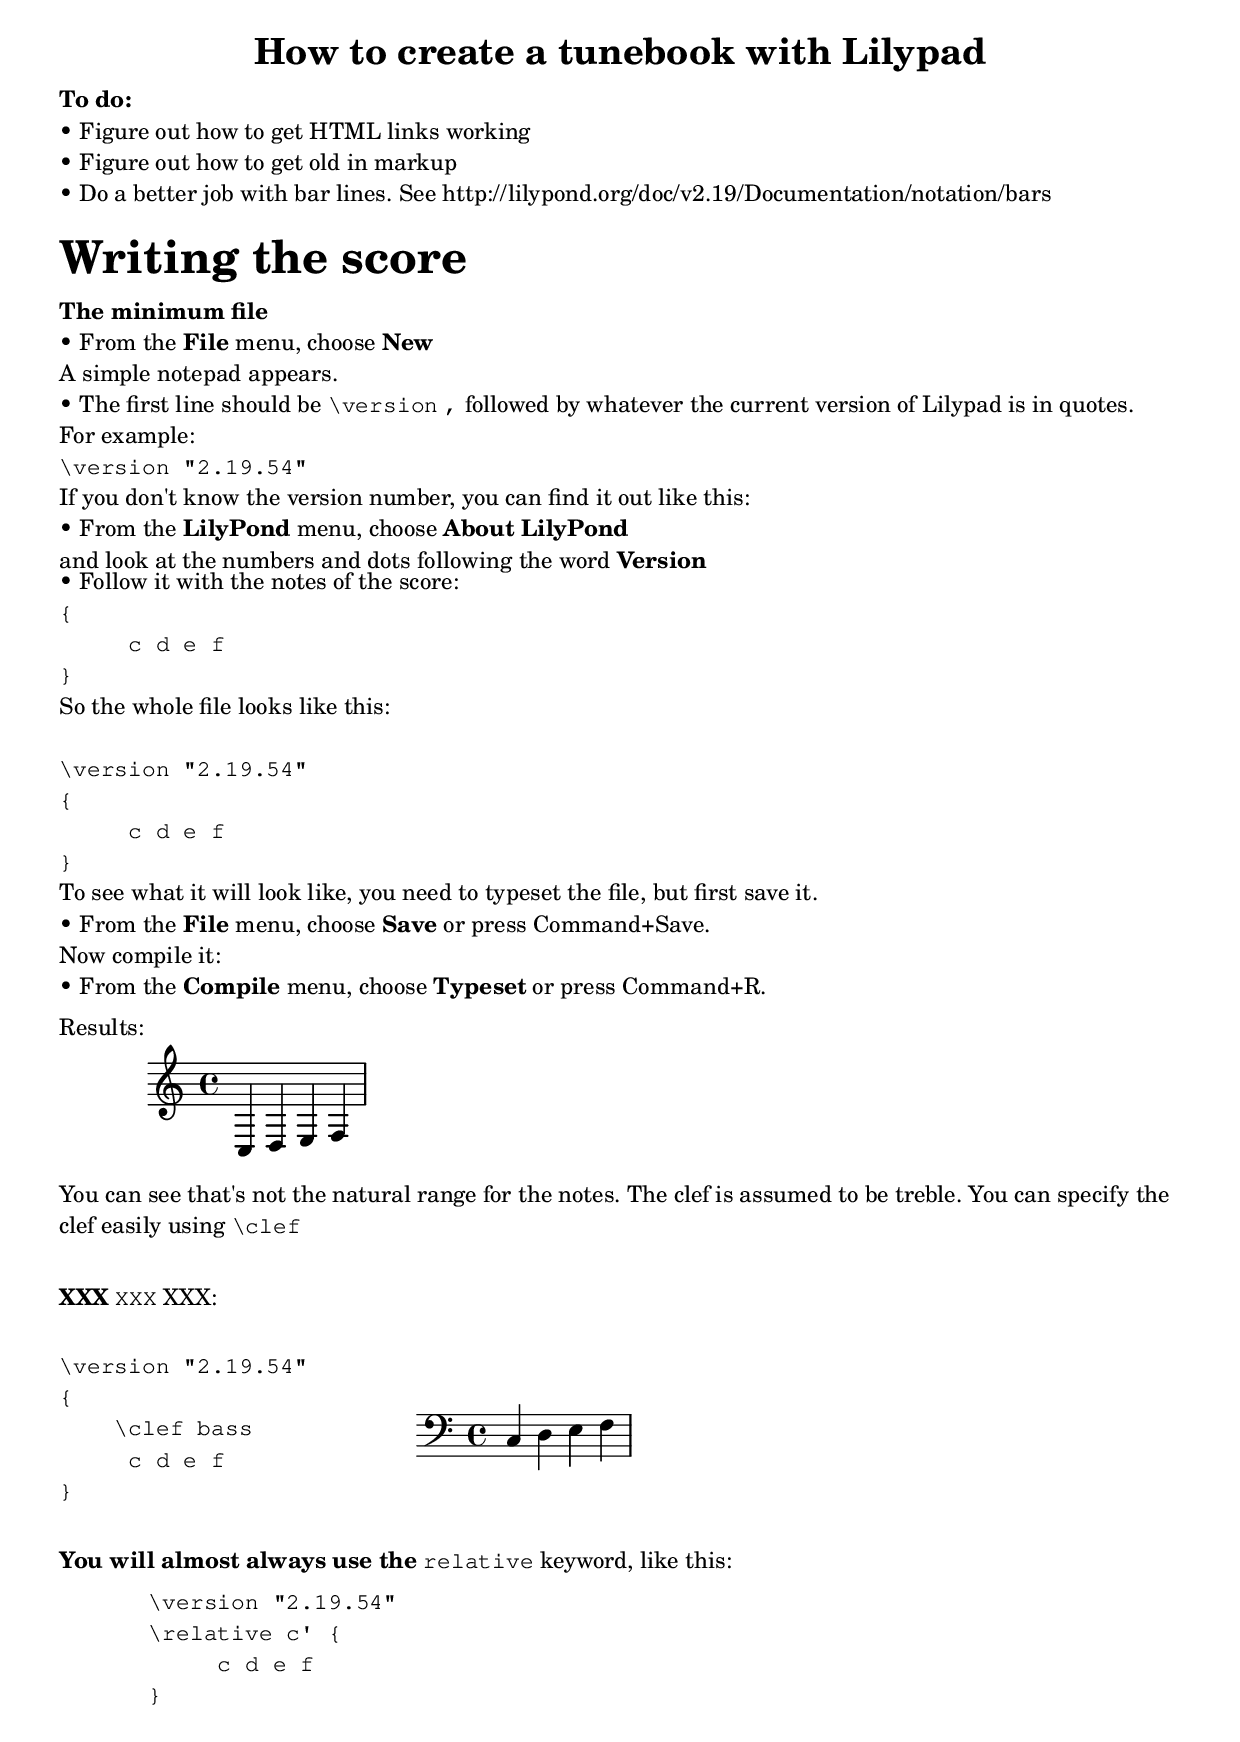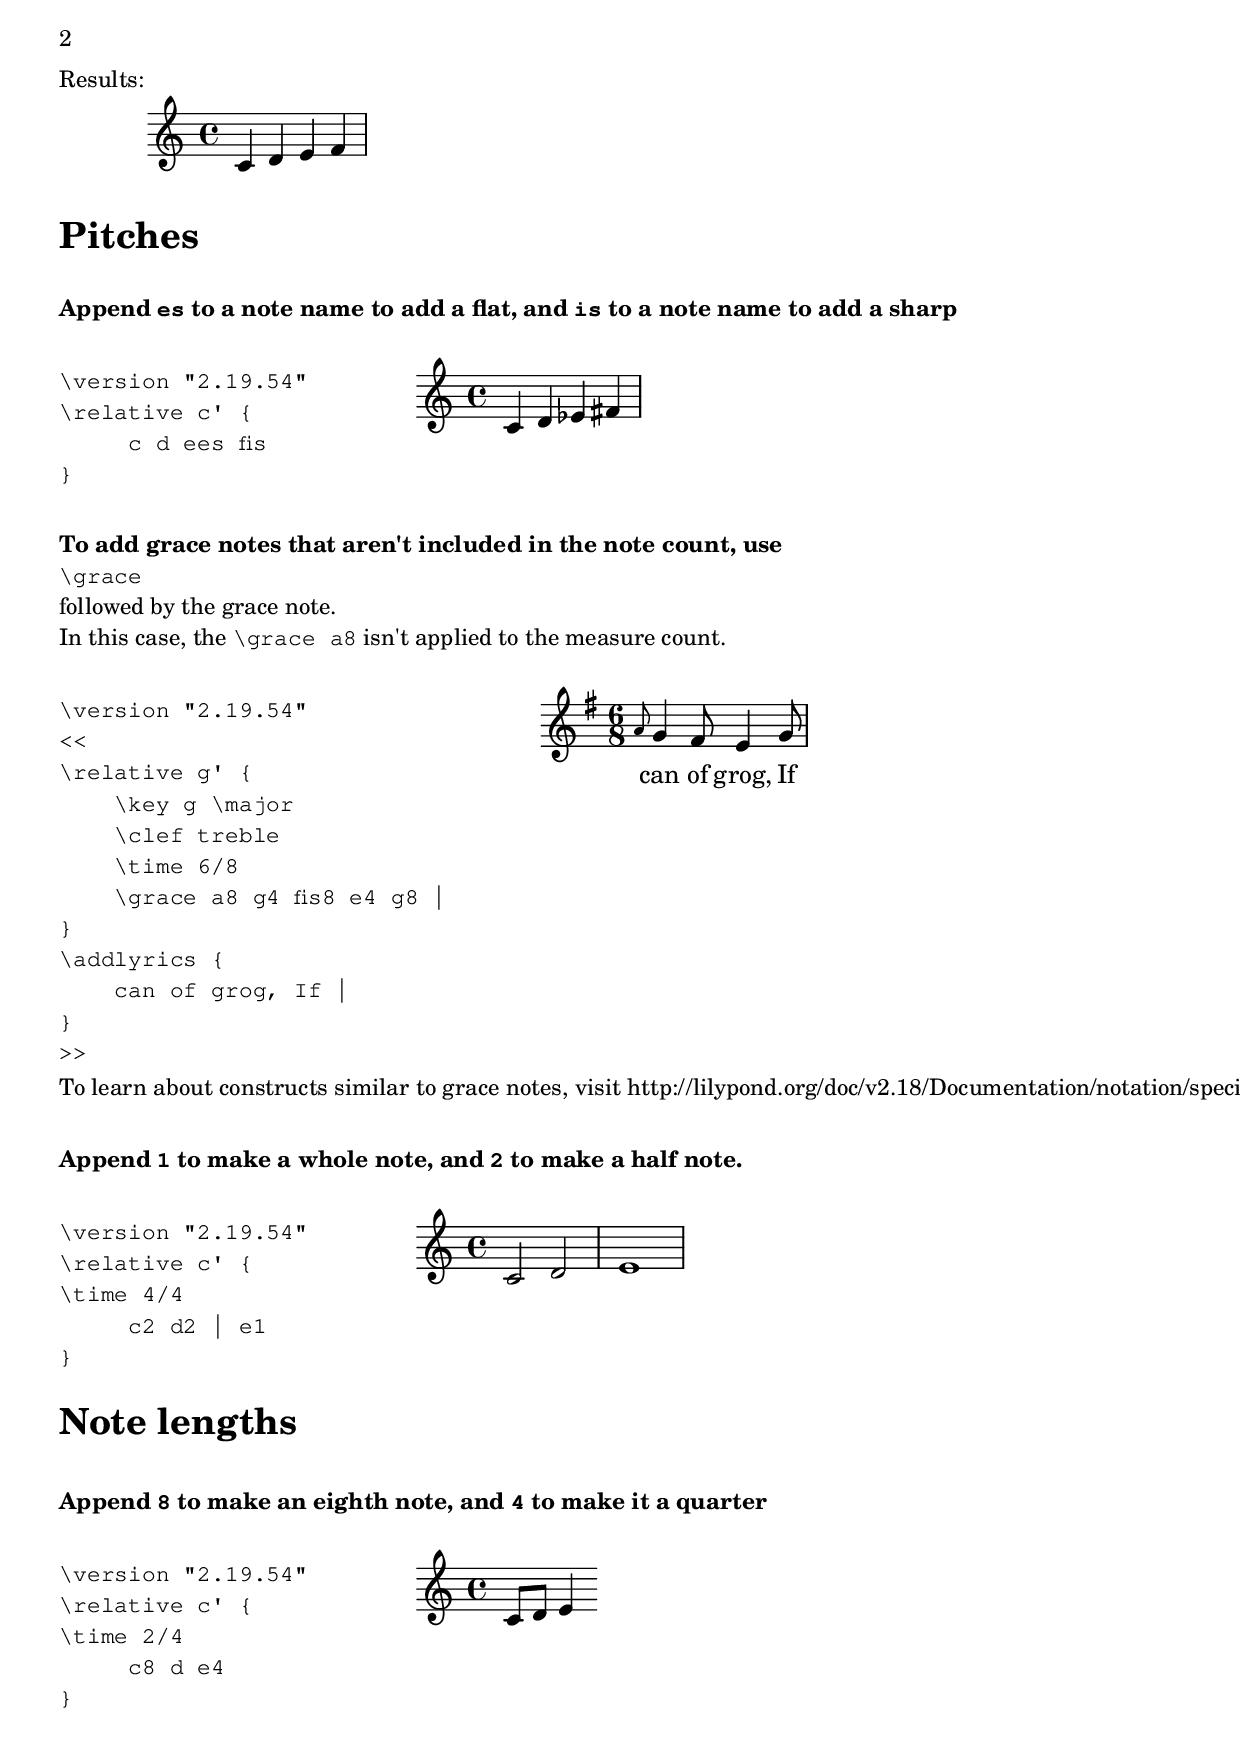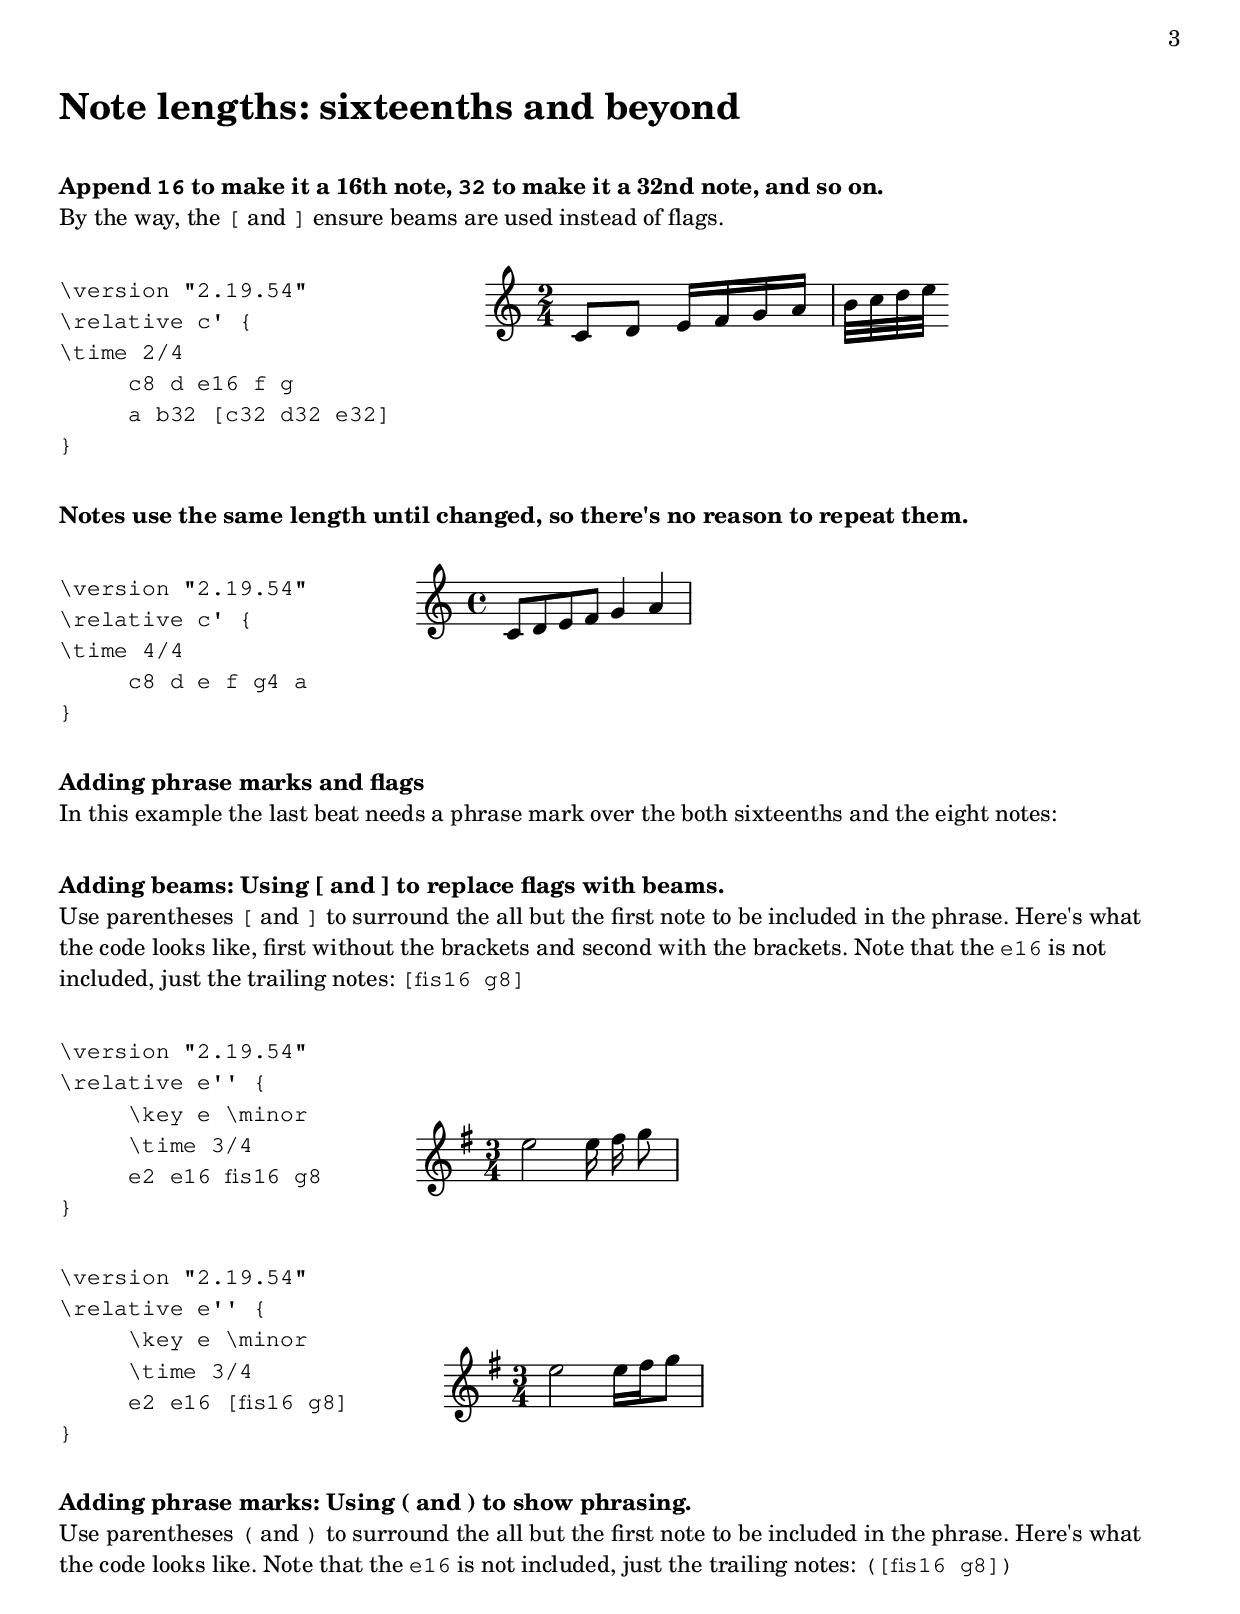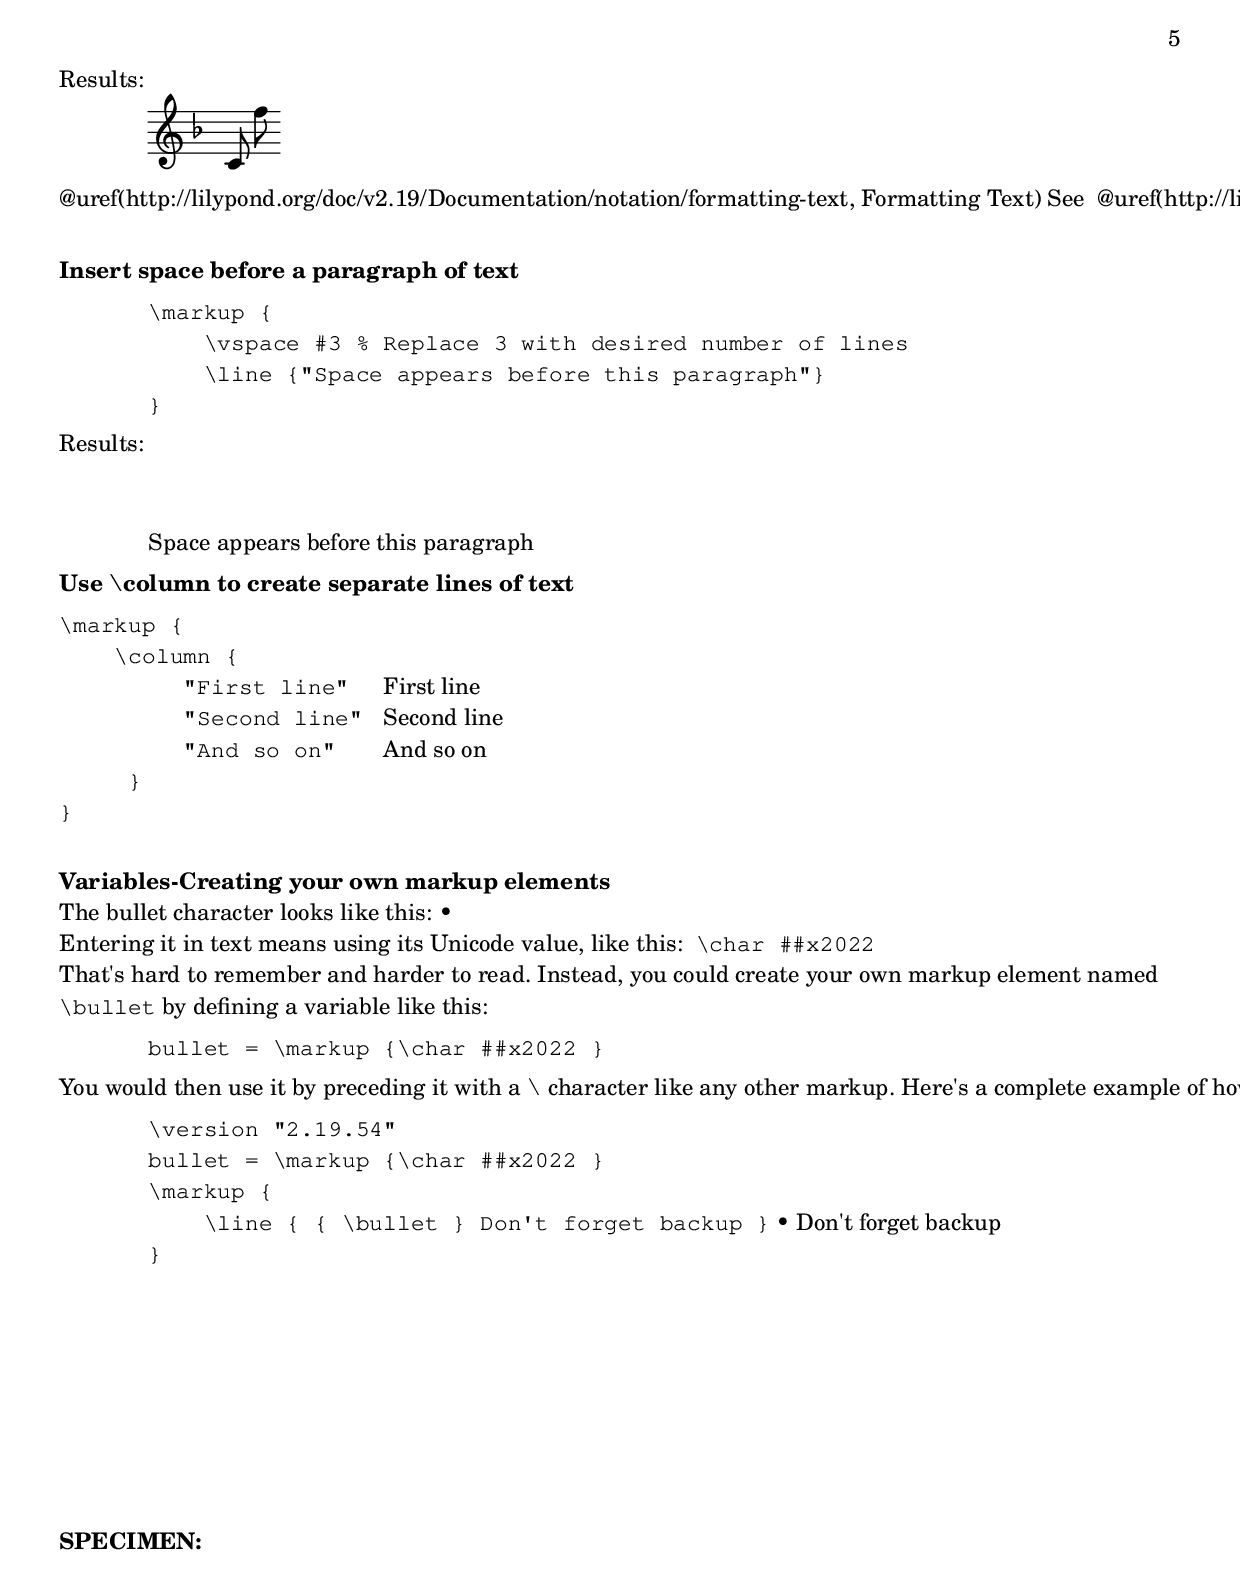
% Minimum Lilypad version required for the non-music variables feature
% \include "settings.ly"

\header {
  	title = "How to create a tunebook with Lilypad"
}

bullet = \markup { \char ##x2022 }

%{ ***********************************
   * MULTILINE COMMENT TEMPLATE
   * 
   ********************************* 
%}


%{ ***********************************
   * TEMPLATE for score inside markup
   * Using 2-column format
   ***********************************
%{ ***********************************
   * 
   * 
   * 
   ********************************* 
%}

%{ ***********************************

\markup {
	\vspace #2
	\wordwrap \bold { "XXX" } 
	\wordwrap { A note about
		\typewriter {"\\XX"} {":"}
	}
}

\markup {
	\vspace #1
	\column {
		\hspace #8 \column \typewriter {
			"\\version \"2.19.54\" "  
			"<<"
			"\\relative g' {"
			"    \\key g \\major"
			"    \\clef treble"
			"    \\time 6/8"
			"    \\grace a8 g4 fis8 e4 g8 |"
			"}"
			"\\addlyrics {"
			"    W X Y, Z |"
			"}"
			">>"
		}
	}
	\column {
		\line { " " }
		\line { " " }
		\line { " " }
		\line { " " }
		\line { " " }
		\score {
			<<
			\relative g' {
				\key g \major
				\clef treble
				\time 6/8
				\grace a8 g4 fis8 e4 g8 |
			}
			\addlyrics {
				W X Y, Z |
			}
			>>
		}
	}	
}

\markup {
	\vspace #1
	\line {"To XXX, visit http:XXX"}
}

*********************************** %}


\markup {
	\vspace #1
	\column {
		\line \bold { "To do:" } 
		\wordwrap {  { \bullet } Figure out how to get HTML links working }
		\wordwrap {  { \bullet } Figure out how to get old in markup }
		\wordwrap {  { \bullet } Do a better job with bar lines. See http://lilypond.org/doc/v2.19/Documentation/notation/bars  }
	}

}



%{ ***********************************
   * 
   * WRITING THE SCORE 1.
   * 
   *********************************** 
%}

\markup {
	\vspace #2
	\fontsize #6
	\line \bold { "Writing the score" } 
}


\markup {
	\vspace #1
	\column {
		\bold { "The minimum file" } 
		\line {  { \bullet } "From the" \bold { File } "menu, choose" \bold "New" }
		"A simple notepad appears."

		\wordwrap {  { \bullet } "The first line should be" \typewriter { "\\version",} followed by whatever the current version of Lilypad is in quotes. }
		"For example:"
		\typewriter {"\\version \"2.19.54\"" }
		"If you don't know the version number, you can find it out like this:"
		\wordwrap {  { \bullet } "From the" \bold { LilyPond } "menu, choose" \bold {About LilyPond} "and look at the numbers and dots following the word" \bold "Version" }
		\line {  { \bullet } "Follow it with the notes of the score:"}
		\typewriter {
         	"{"
         	"     c d e f"
         	"}"
		}
		"So the whole file looks like this:"
		\hspace #8 \column {
			\typewriter {
         		"\\version \"2.19.54\" "  
         		"{"
         		"     c d e f"
         		"}"
			}
		"To see what it will look like, you need to typeset the file, but first save it."
		\line {  { \bullet } "From the" \bold { File } "menu, choose" \bold "Save" or press Command+Save. }
		"Now compile it:" 
		\line {  { \bullet } "From the" \bold { Compile } "menu, choose" \bold "Typeset" or press Command+R. } 
		}
	}
}

\markup {
	\vspace #1
	\line { "Results:" }
}

{
	c d e f
}

%{ ***********************************
   * 
   * WRITING THE SCORE 2.
   * 
   ********************************* 
%}


\markup {
	\wordwrap { 
		You can see that's not the natural range for the notes.
		The clef is assumed to be treble. You can specify the clef easily
		using \typewriter { "\\clef" }
	}
}



\markup {
	\vspace #2
	\line \bold { "XXX" } 
	\typewriter {"XXX"} {"XXX:"}
}

\markup {
	\vspace #1
	\column {
		\hspace #8 \column \typewriter {
			"\\version \"2.19.54\" "  
			"{"
			"    \\clef bass"
			"     c d e f"
			"}"
		}
	}
	\column {
		\line { " " }
		\line { " " }
		\line { " " }
		\score {
			\absolute {
				\clef bass
				{ c d e f }
			}	
			
		}
	}	
}










\markup {
	\vspace #2
	\line \bold { "You will almost always use the" } 
	\typewriter {"relative"} {"keyword, like this:"}
}

\markup {
	\vspace #1
	\hspace #8 \column \typewriter {
         "\\version \"2.19.54\" "  
         "\\relative c' {"
         "     c d e f"
         "}"
	}
}

\markup {
	\vspace #1
	\line { "Results:" }
	\hspace #0
}

\relative c' {
	c d e f
}

%{ ***********************************
   * 
   * Sharps and flats
   * 
   ********************************* 
%}

\markup {
	\vspace #2
	\fontsize #4
	\line \bold { "Pitches" } 
}


\markup {
	\vspace #2
	\line 
	{   \bold { "Append" \typewriter {"es"} { "to a note name to add a flat,"}
		{"and"} \typewriter {"is"} {"to a note name to add a sharp"} }
	} 
}

\markup {
	\vspace #1
	\column {
		\hspace #8 \column \typewriter {
	         "\\version \"2.19.54\" "  
	         "\\relative c' {"
	         "     c d ees fis"
	         "}"
		}
	}
	\column {
		\line { " " }
		\score {
			\relative c' {
				c d ees fis
			}
		}
	}	
}

%{ ***********************************
   * 
   * Grace note
   * 
   ********************************* 
%}

\markup {
	\vspace #2
	\column {
		\wordwrap \bold { "To add grace notes that aren't included in the note count, use" } 
		\typewriter {"\\grace"} {"followed by the grace note." }
		\wordwrap { 
		In this case, the \typewriter {"\\grace a8"} isn't applied to
		the measure count.
		}
	}
}


\markup {
	\vspace #1
	\column {
		\hspace #8 \column \typewriter {
			"\\version \"2.19.54\" "  
			"<<"
			"\\relative g' {"
			"    \\key g \\major"
			"    \\clef treble"
			"    \\time 6/8"
			"    \\grace a8 g4 fis8 e4 g8 |"
			"}"
			"\\addlyrics {"
			"    can of grog, If |"
			"}"
			">>"
		}
	}
	\column {
		\line { " " }
		\score {
			<<
			\relative g' {
				\key g \major
				\clef treble
				\time 6/8
				\grace a8 g4 fis8 e4 g8 |
			}
			\addlyrics {
				can of grog, If |
			}
			>>
		}
	}	
}

\markup {
	\vspace #1
	\line {"To learn about constructs similar to grace notes, visit http://lilypond.org/doc/v2.18/Documentation/notation/special-rhythmic-concerns"}
}


%{ ***********************************
   * 
   * Note length #1: Whole and half
   * 
   ********************************* 
%}

\markup {
	\vspace #2
	\line 
	{   \bold { "Append" \typewriter {"1"} { "to make a whole note,"}
		{"and"} \typewriter {"2"} {"to make a half note."} }
	} 
}

\markup {
	\vspace #1
	\column {
		\hspace #8 \column \typewriter {
			"\\version \"2.19.54\" "  
			"\\relative c' {"
			"\\time 4/4"
         	"     c2 d2 | e1"
 			"}"
		}
	}
	\column {
		\line { " " }
		\score {
			\relative c' {
			\time 4/4
				 c2 d2 | e1
			}
		}
	}	
}

%{ ***********************************
   * 
   * Note length #2: Quarters and eighths
   * 
   ********************************* 
%}

\markup {
	\vspace #2
	\fontsize #4
	\line \bold { "Note lengths" } 
}


\markup {
	\vspace #2
	\line 
	{   \bold { "Append" \typewriter {"8"} { "to make an eighth note,"}
		{"and"} \typewriter {"4"} {"to make it a quarter"} }
	} 
}

\markup {
	\vspace #1
	\column {
		\hspace #8 \column \typewriter {
			"\\version \"2.19.54\" "  
			"\\relative c' {"
			"\\time 2/4"
			"     c8 d e4"
			"}"
		}
	}
	\column {
		\line { " " }
		\score {
			\relative c' {
				c8 d e4
			}
		}
	}	
}



%{ ***********************************
   * 
   * Note length #3: Sixteenths, etc
   * 
   ********************************* 
%}

\markup {
	\vspace #2
	\fontsize #4
	\line \bold { "Note lengths: sixteenths and beyond" } 
}

\markup {
	\vspace #2
	\column {
		\wordwrap \bold { "Append" \typewriter 16 "to make it a 16th note," \typewriter 32 "to make it a 32nd note, and so on." }
		\wordwrap { "By the way, the" \typewriter [  and 
			\typewriter ] ensure beams are used instead of flags.  }
	}
}

\markup {
	\vspace #1
	\column {
		\hspace #8 \column \typewriter {
			"\\version \"2.19.54\" "  
			"\\relative c' {"
			"\\time 2/4"
			"     c8 d e16 f g"
			"     a b32 [c32 d32 e32]"
			"}"
		}
	}
	\column {
		\line { " " }
		\score {
			\relative c' {
			\time 2/4
				c8 d e16 f g
				a b32 [c32 d32 e32]
				
			}
		}
	}	
}





%{ ***********************************
   * 
   * Note length #4
   * 
   ********************************* 
%}

\markup {
	\vspace #2
	\line 
	{   \bold { "Notes use the same length until changed, so there's no reason to repeat them."}
		 
	} 
}

\markup {
	\vspace #1
	\column {
		\hspace #8 \column \typewriter {
			"\\version \"2.19.54\" "  
			"\\relative c' {"
			"\\time 4/4"
         	"     c8 d e f g4 a"
 			"}"
		}
	}
	\column {
		\line { " " }
		\score {
			\relative c' {
			\time 4/4
				c8 d e f g4 a
			}
		}
	}	
}

%{ ***********************************
   * 
   * Adding phrase marks INTRO
   * 
   *********************************** 
%}


\markup {
	\vspace #2
	\column {
		\line \bold { "Adding phrase marks and flags" } 
		\wordwrap { 
			In this example the last beat needs a phrase mark over the 
			both sixteenths and the eight notes:
		}
	}
}


%{ ***********************************
   * 
   * Adding beams
   * 
   *********************************** 
%}


\markup {
	\vspace #2
	\column {
		\wordwrap \bold { "Adding beams: Using [ and ] to replace flags with beams." } 
		\wordwrap { Use parentheses \typewriter {"["} and \typewriter {"]"} 		to surround the all but the first note to be included in the phrase. 		Here's what the code looks like, first without the brackets and
		second with the brackets. Note that the \typewriter {"e16"} is 		not included, just the trailing notes: \typewriter { "[fis16 g8]"}
		}
	}
}

\markup {
	\vspace #1
	\column {
		\hspace #8 \column \typewriter {
			"\\version \"2.19.54\" "  
			"\\relative e'' {"
			"     \\key e \\minor"
			"     \\time 3/4"
			"     e2 e16 fis16 g8"
			"}"
		}
	}
	\column {
		\line { " " }
		\line { " " }
		\line { " " }
		\line { " " }
		\score {
			\version "2.19.54" 
			\relative e'' { 
				\autoBeamOff	
				\key e \minor
				\time 3/4
				e2 e16 fis16 g8      
			}
		}
	}	
}


\markup {
	\vspace #1
	\column {
		\hspace #8 \column \typewriter {
			"\\version \"2.19.54\" "  
			"\\relative e'' {"
			"     \\key e \\minor"
			"     \\time 3/4"
			"     e2 e16 [fis16 g8]"
			"}"
		}
	}
	\column {
		\line { " " }
		\line { " " }
		\line { " " }
		\line { " " }
		\score {
			\version "2.19.54" 
			\relative e'' { 	
				\key e \minor
				\time 3/4
				e2 e16 [fis16 g8]      
			}
		}
	}	
}


%{ ***********************************
   * 
   * Adding phrase marks
   * 
   *********************************** 
%}


\markup {
	\vspace #2
	\column {
		\wordwrap \bold { "Adding phrase marks: Using ( and ) to show phrasing." } 
		\wordwrap { Use parentheses \typewriter {"("} and \typewriter {")"} 		to surround the all but the first note to be included in the phrase. 		Here's what the code looks like. Note that the \typewriter {"e16"} is 		not included, just the trailing notes: \typewriter { "([fis16 g8])"}
		}
	}
}


\markup {
	\vspace #1
	\column {
		\hspace #8 \column \typewriter {
			"\\version \"2.19.54\" "  
			"\\relative e'' {"
			"     \\key e \\minor"
			"     \\time 3/4"
			"     e2 e16 ([fis16 g8])"
			"}"
		}
	}
	\column {
		\line { " " }
		\line { " " }
		\line { " " }
		\line { " " }
		\score {
			\version "2.19.54" 
			\relative e'' { 	
				\key e \minor
				\time 3/4
				e2 e16 ([fis16 g8])      
			}
		}
	}	
}

% ///
 
%{ ***********************************
   * 
   * MARKUP (Explanatory text)
   * 
   ********************************* 
%}

%{ ***********************************
   * TEMPLATE FOR MULTIPLE LINES
   * OF MARKUP TEXT
   ********************************* 
\markup {
	\line \bold { "Use "} { \typewriter "\\column " } 
	{ "to start new lines of text" }
}
\markup {
	\vspace #1
	\column \typewriter {
		"First line"
		"Second line"
		"And so on"
	}
}

%}

%{ ***********************************
   * TEMPLATE for score inside markup
   * Using 2-column format
   ***********************************

\markup {
	\vspace #2
	\line \bold { "XXX" } 
	\typewriter {"XXX"} {"XXX:"}
}

\markup {
	\vspace #1
	\column {
		\hspace #8 \column \typewriter {
			"\\version \"2.19.54\" "  
			"\\relative c' {"
			"     XXX"
			"}"
		}
	}
	\column {
		\line { " " }
		\score {
			\relative c' {
				XXX
			}
		}
	}	
}

   ********************************* %}


%{ ***********************************
   * 
   * MARKUP
   * 
   *********************************** 
%}


\markup {
	\vspace #2
	\fontsize #6
	\line \bold { "Markup (adding explanatory text)" } 
}

\markup {
	\vspace #2
	\line \bold { "Blocks of text" }
}
\markup {
	\hspace #8
	\vspace #1
	\column \typewriter {
		"\\markup {"
		"    \\line {\"hello, world.\"}"
		"}"
	}
}

\markup {
	\vspace #1
	\line { "Results:" }
}

\markup {
	\hspace #8
	\vspace #1
	\line { "hello, world." }
}



\markup {
	\vspace #2
	\line \bold { "Use" } { \typewriter "\\vspace" } { "to add space between paragraphs:" } 
}

\markup {
	\vspace #1
	 \hspace #4 \column \typewriter {
		"\\markup {"
		"    \\vspace #2"
		"    \\line {\"This paragraph is down several lines\"}"
		"}"
	}
}

\markup {
	\vspace #1
	\line { "Results:" }
}

\markup {
	\hspace #8
	\vspace #2
	\line {"This paragraph is down several lines"} 
}

\markup {
	\vspace #2
	\line \bold { "Formatting blocks of text" }
}
\markup {
	\vspace #1
	\column \typewriter {
		"\\markup {"
		"    \\line {\"hello,\" \\bold \"world.\"}"
		"}"
	}
}

\markup {
	\vspace #1
	\line {"hello," \bold "world."}
}

\markup {
	\vspace #2
	\column \typewriter {
		"\\markup {"
		"    \\line { \\italic \"hello,\" \"world.\"}"
		"}"
	}
}

\markup {
	\vspace #1
	\line { \italic "hello,""world."}
}



%{ ***********************************
   * TEMPLATE for score inside markup
   ***********************************
\markup {
	\line \bold { "What this is" }
}
\markup {
	\score {
		\absolute {
			\key f \major
			\clef treble
			\once \override Staff.TimeSignature #'stencil = ##f 
			c' f'' 
		}
	}
}

   ********************************* %}





% Display range and key. They are side by side,
% so they each get a column.
% Nest \score inside \markup to get 2 columns
\markup {
	\vspace #2
	\line 
	\bold { "Score inside markup:" }
}
\markup {
	\hspace #4 \column \typewriter {
		"\\markup {"
		"    \\score {"
		"        \\absolute"
		"        {"
		"            \\key f \\major"
		"            \\clef treble"
		"            \\once \\override Staff.TimeSignature #'stencil = ##f"
		"            c' f''"
		"         }"
		"    }"
		"}"
	}
}

\markup {
	\vspace #1
	\line { "Results:" }
}

\markup {
	\vspace #1
	\score {
		\absolute {
			\key f \major
			\clef treble
			% Suppress time signature
			% I think this also works:  \omit Staff.TimeSignature
			\once \override Staff.TimeSignature #'stencil = ##f 
			 c' f'' 
		}
	}
} % markup




\markup {
	\vspace #1
	 @uref(http://lilypond.org/doc/v2.19/Documentation/notation/formatting-text, Formatting Text)
	\line { "See  @uref(http://lilypond.org/doc/v2.19/Documentation/notation/formatting-text, Formatting Text)" }
}




\markup {
	\vspace #2
	\line \bold { "Insert space before a paragraph of text" }
}
\markup {
	\hspace #8
	\vspace #1
		\column \typewriter {
		"\\markup {"
		"    \\vspace #3 % Replace 3 with desired number of lines"
		"    \\line {\"Space appears before this paragraph\"}"
		"}"
	}
}


\markup {
	\vspace #1
	\line { "Results:" }
}

\markup {
	\hspace #8
	\vspace #3 % Replace 3 with desired number of lines 
	\line {"Space appears before this paragraph"}
}

\markup {
	\vspace #1
	\line \bold { "Use \\column to create separate lines of text" }
}

\markup {
	\vspace #1
	\column \typewriter {
		"\\markup {"
		"    \\column {"
		"         \"First line\" "
		"         \"Second line\" "
		"         \"And so on\" "
		"     }"
		"}"
	}
	
	\column {
		\line {" "}
		\line { " " }
		"First line"
		"Second line"
 		"And so on"
	}
}


%{ ***********************************
   * 
   * VARIABLES
   * 
   *********************************** 
%}

\markup {
	\vspace #2
	\column {
		\line \bold { "Variables-Creating your own markup elements" } 
		\line { "The bullet character looks like this:" \bullet }
		\line { "Entering it in text means using its Unicode value, like this: " \typewriter { "\\char ##x2022" } }

		\wordwrap { 
			"That's hard to remember and harder to read. Instead, you could create your own markup element named "  
			\typewriter {"\\bullet"}  
			"by defining a variable like this:" 
		}
	}
}

\markup {
	\vspace #1
	\hspace #8 \column {
		\line \typewriter {
			"bullet = \\markup {\\char ##x2022 }"
		}
	}
}

\markup {
	\vspace #1
	\column {
		\wordwrap { 
			"You would then use it by preceding it with a \\ character like any other markup. Here's a complete example of how you'd use it. Save this as a file and compile it:"
		}
	}
}

\markup {
	\vspace #1
	\hspace #8 \column {
		\typewriter {
				"\\version \"2.19.54\" "  
				"bullet = \\markup {\\char ##x2022 }"
				"\\markup {"
				"    \\line { { \bullet } Don't forget backup }"				"}"
		}
	}
	\column {
		\line { " " }
		\line { " " }
		\line { " " }
		\line { { \bullet } Don't forget backup }
	}

}

\markup {
	\vspace #9 \line \bold { "SPECIMEN:" }
	
}


\markup {
	\column {
	}
}

